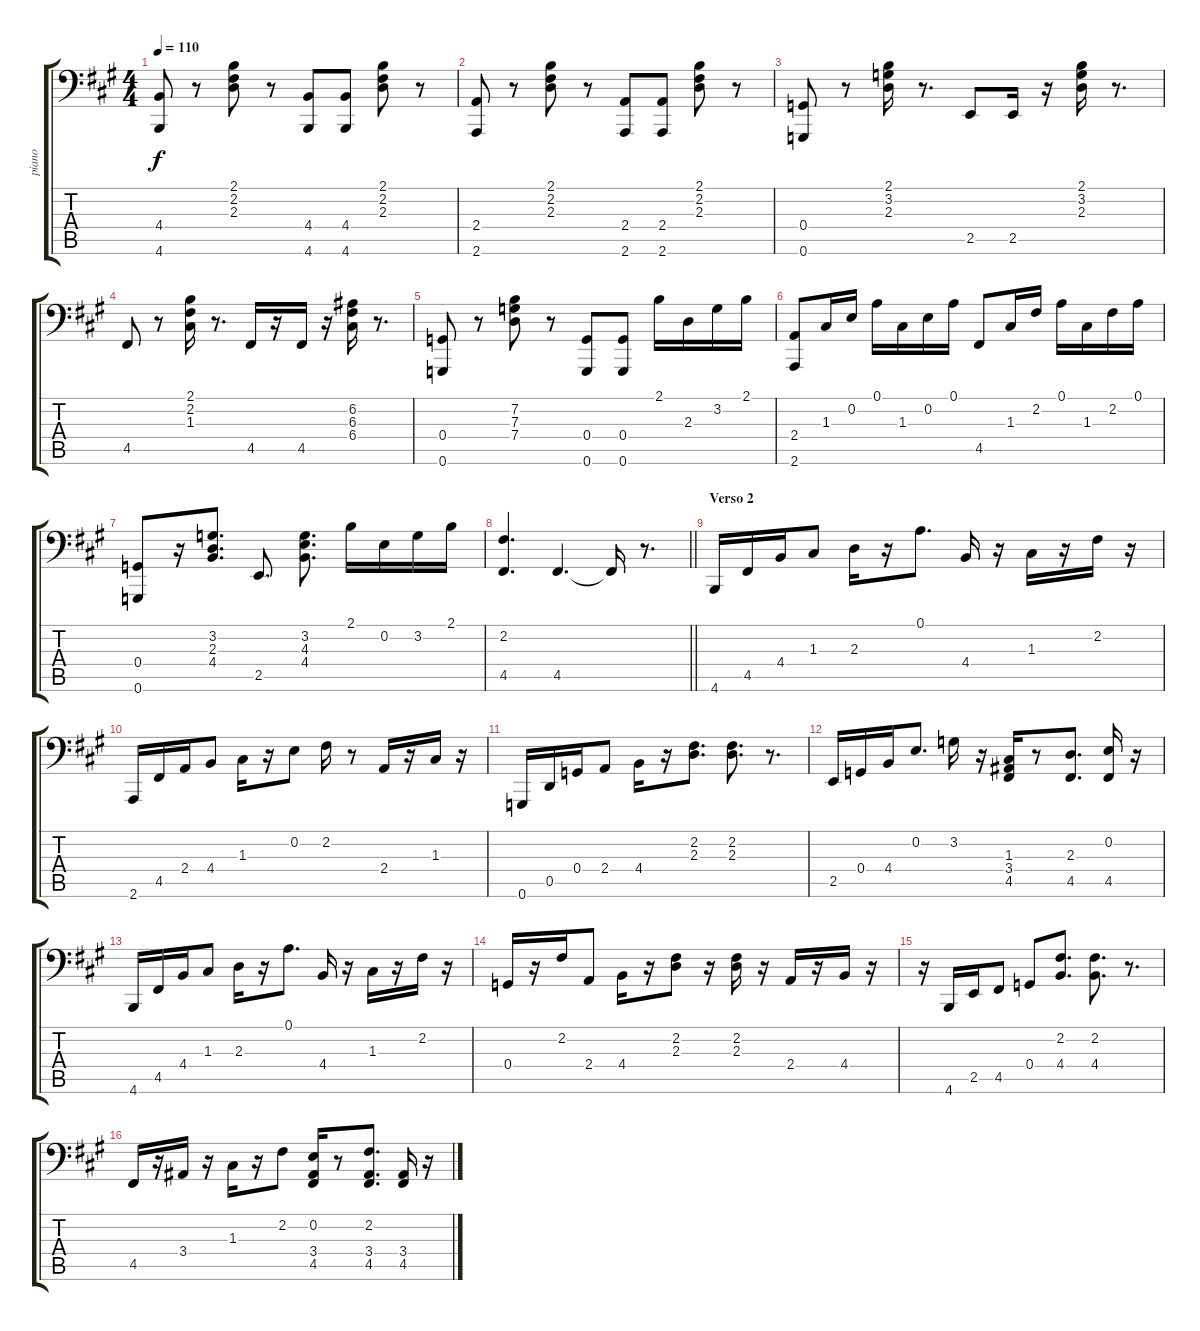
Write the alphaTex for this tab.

\track ("piano" "piano") {instrument acousticgrandpiano}
\staff {score tabs}
\tuning (A3 E3 C3 G2 D2 G1) {hide}
\ts (4 4)
\tempo 110
\clef f4
\ks a
(4.4 4.6).8{dy f} r.8 (2.1 2.2 2.3).8 r.8 (4.4 4.6).8 (4.4 4.6).8 (2.1 2.2 2.3).8 r.8 |
(2.4 2.6).8 r.8 (2.1 2.2 2.3).8 r.8 (2.4 2.6).8 (2.4 2.6).8 (2.1 2.2 2.3).8 r.8 |
(0.4 0.6).8 r.8 (2.1 3.2 2.3).16 r.8{d} 2.5.8 2.5.16 r.16 (2.1 3.2 2.3).16 r.8{d} |
4.5.8 r.8 (2.1 2.2 1.3).16 r.8{d} 4.5.16 r.16 4.5.16 r.16 (6.2 6.3 6.4).16 r.8{d} |
(0.4 0.6).8 r.8 (7.2 7.3 7.4).8 r.8 (0.4 0.6).8 (0.4 0.6).8 2.1.16 2.3.16 3.2.16 2.1.16 |
(2.4 2.6).8 1.3.16 0.2.16 0.1.16 1.3.16 0.2.16 0.1.16 4.5.8 1.3.16 2.2.16 0.1.16 1.3.16 2.2.16 0.1.16 |
(0.4 0.6).8 r.16 (3.2 2.3 4.4).8{d} 2.5.8{d} (3.2 4.3 4.4).8{d} 2.1.16 0.2.16 3.2.16 2.1.16 |
\barLineRight lightlight
(2.2 4.5).4{d} 4.5.4{d} 4.5{t}.16 r.8{d} |
\section ("" "Verso 2")
4.6.16 4.5.16 4.4.16 1.3.8 2.3.16 r.16 0.1.8{d} 4.4.16 r.16 1.3.16 r.16 2.2.16 r.16 |
2.6.16 4.5.16 2.4.16 4.4.8 1.3.16 r.16 0.2.8 2.2.16 r.8 2.4.16 r.16 1.3.16 r.16 |
0.6.16 0.5.16 0.4.16 2.4.8 4.4.16 r.16 (2.2 2.3).8{d} (2.2 2.3).8{d} r.8{d} |
2.5.16 0.4.16 4.4.16 0.2.8{d} 3.2.16 r.16 (1.3 3.4 4.5).16 r.8 (2.3 4.5).8{d} (0.2 4.5).16 r.16 |
4.6.16 4.5.16 4.4.16 1.3.8 2.3.16 r.16 0.1.8{d} 4.4.16 r.16 1.3.16 r.16 2.2.16 r.16 |
0.4.16 r.16 2.2.16 2.4.8 4.4.16 r.16 (2.2 2.3).8 r.16 (2.2 2.3).16 r.16 2.4.16 r.16 4.4.16 r.16 |
r.16 4.6.16 2.5.16 4.5.8 0.4.8 (2.2 4.4).8{d} (2.2 4.4).8{d} r.8{d} |
4.5.16 r.16 3.4.16 r.16 1.3.16 r.16 2.2.8 (0.2 3.4 4.5).16 r.8 (2.2 3.4 4.5).8{d} (3.4 4.5).16 r.16
